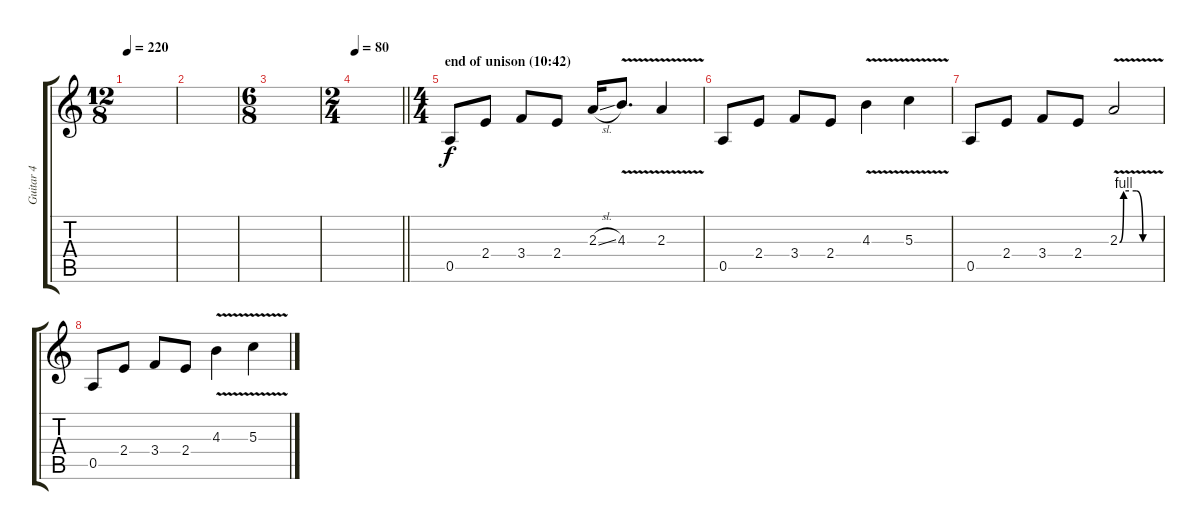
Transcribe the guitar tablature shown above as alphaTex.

\track ("Guitar 4" "Guitar 4") {instrument distortionguitar}
\staff {score tabs}
\tuning (E4 B3 G3 D3 A2 E2) {hide}
\ts (12 8)
\tempo 220
\clef g2
\ks c
|
|
\ts (6 8)
|
\ts (2 4)
\tempo 80
\barLineRight lightlight
|
\ts (4 4)
\section ("" "end of unison (10:42)")
0.5.8 2.4.8 3.4.8 2.4.8 2.3{sl}.16 4.3{v}.8{d} 2.3{v}.4 |
0.5.8 2.4.8 3.4.8 2.4.8 4.3{v}.4 5.3{v}.4 |
0.5.8 2.4.8 3.4.8 2.4.8 2.3{be (custom 0 0 6 4 25 4 35 0 60 0) v}.2 |
0.5.8 2.4.8 3.4.8 2.4.8 4.3{v}.4 5.3{v}.4
